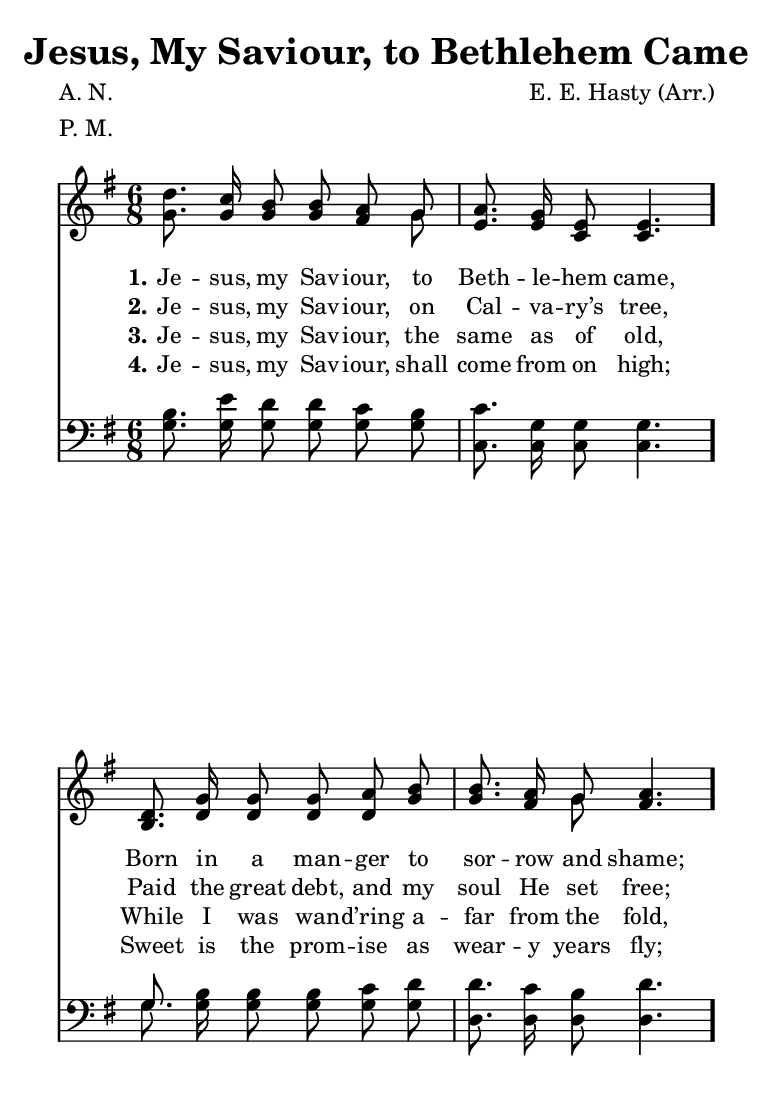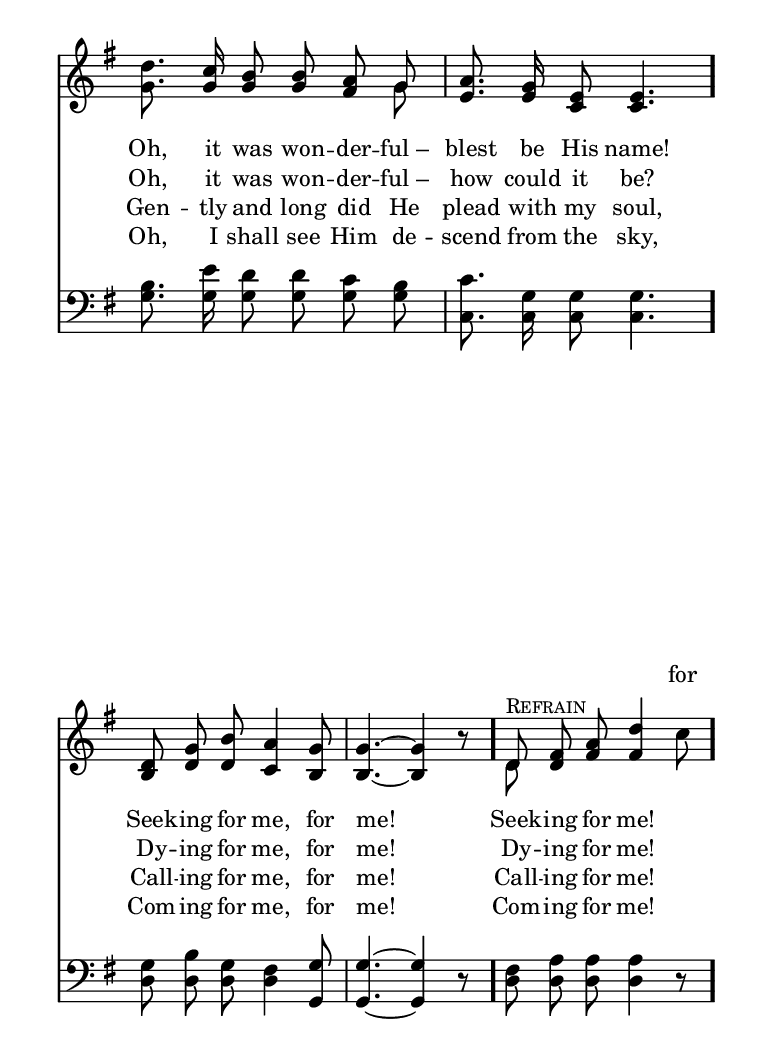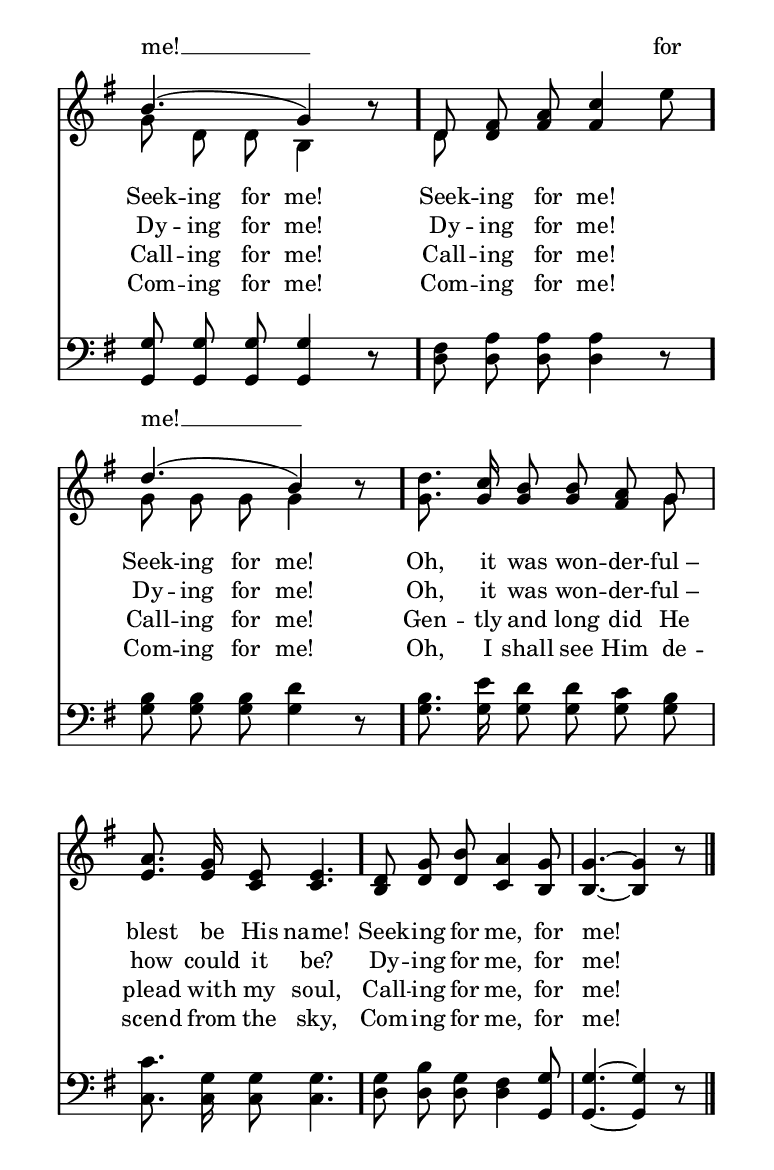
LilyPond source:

\include "common/global.ily"
\paper {
  \include "common/paper.ily"
  ragged-last-bottom = ##t
  systems-per-page = #(cond (is-eogsized 4) (#t #f))
  system-count = #(cond (is-eogsized 5) (#t #f))
}

\header{
  %children
  hymnnumber = "344"
  title = "Jesus, My Saviour, to Bethlehem Came"
  tunename = ""
  meter = "P. M."
  poet = "A. N."
  composer = "E. E. Hasty (Arr.)"
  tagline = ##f
}

global = {
  \include "common/overrides.ily"
  \override Staff.TimeSignature.style = #'numbered
  \time 6/8
  \override Score.MetronomeMark.transparent = ##t % hide all fermata changes too
  \tempo 4=80
  \key g \major
  \autoBeamOff
}

patternA = { c8. c16 c8 c c c | c8. c16 c8 c4. }
patternB = { c8 c c c4 c8 | c4. ~ c4 c8 }

notesSoprano = {
\global
\relative c'' {

  \changePitch \patternA { d c b b a g | a g e e }
  \changePitch \patternA { d g g g a b | b a g a }
  \changePitch \patternA { d c b b a g | a g e e }
  \changePitch \patternB { d g b a g | g g r }

  d8^\markup { \small \caps "Refrain" } fis a d4 c8 | b4.( g4) r8 |
  d8 fis a c4 e8 | d4.( b4) r8 |
  \changePitch \patternA { d c b b a g | a g e e }
  \changePitch \patternB { d g b a g | g g r }

  \bar "|."

}
}

notesAlto = {
\global
\relative e' {

  \changePitch \patternA { g g g g fis g | e e c c }
  \changePitch \patternA { b d d d d g | g fis g fis }
  \changePitch \patternA { g g g g fis g | e e c c }
  \changePitch \patternB { b d d c b | b b r }

  d8 d fis fis4 r8 | g8 d d b4 r8 |
  d8 d fis fis4 r8 | g8 g g g4 r8 |
  \changePitch \patternA { g g g g fis g | e e c c }
  \changePitch \patternB { b d d c b | b b r }

}
}

notesTenor = {
\global
\relative a {

  \changePitch \patternA { b e d d c b | c g g g }
  \changePitch \patternA { g b b b c d | d c b d }
  \changePitch \patternA { b e d d c b | c g g g }
  \changePitch \patternB { g b g fis g | g g r }

  fis8 a a a4 r8 | g8 g g g4 r8 |
  fis8 a a a4 r8 | b8 b b d4 r8
  \changePitch \patternA { b e d d c b | c g g g }
  \changePitch \patternB { g b g fis g | g g r }

}
}

notesBass = {
\global
\relative f {

  \changePitch \patternA { g g g g g g | c, c c c }
  \changePitch \patternA { g' g g g g g | d d d d }
  \changePitch \patternA { g g g g g g | c, c c c }
  \changePitch \patternB { d d d d g, | g g r }

  d'8 d d d4 r8 | g,8 g g g4 r8 |
  d'8 d d d4 r8 | g8 g g g4 r8 |
  \changePitch \patternA { g g g g g g | c, c c c }
  \changePitch \patternB { d d d d g, | g g r }

}
}

wordsA = \lyricmode {
\set stanza = "1."

Je -- sus, my Sav -- iour, to Beth -- le -- hem came, \bar "."
Born in a man -- ger to sor -- row and shame; \bar "."
Oh, it was won -- der -- ful_– blest be His name! \bar "."
Seek -- ing for me, for me! \bar "."
%LYRICS Seek -- ing for me, for me!
%LYRICS Seek -- ing for me, for me!
%{HIDE>%} Seek -- ing for me! \bar "." %{<HIDE%}
%{HIDE>%} Seek -- ing for me! %{<HIDE%} \bar "." \eogbreak
%{HIDE>%} Seek -- ing for me! \bar "." %{<HIDE%}
%{HIDE>%} Seek -- ing for me! %{<HIDE%} \bar "."
Oh, it was won -- der -- ful_– blest be His name! \bar "."
Seek -- ing for me, for me! \bar "."

}

wordsB = \lyricmode {
\set stanza = "2."

Je -- sus, my Sav -- iour, on Cal -- va -- ry’s tree,
Paid the great debt, and my soul He set free;
Oh, it was won -- der -- ful_– how could it be?
Dy -- ing for me, for me!
%LYRICS Dy -- ing for me, for me!
%LYRICS Dy -- ing for me, for me!
%{HIDE>%} Dy -- ing for me! %{<HIDE%}
%{HIDE>%} Dy -- ing for me! %{<HIDE%}
%{HIDE>%} Dy -- ing for me! %{<HIDE%}
%{HIDE>%} Dy -- ing for me! %{<HIDE%}
Oh, it was won -- der -- ful_– how could it be?
Dy -- ing for me, for me!

}

wordsC = \lyricmode {
\set stanza = "3."

Je -- sus, my Sav -- iour, the same as of old,
While I was wan -- d’ring a -- far from the fold,
Gen -- tly and long did He plead with my soul, % original has "Gent -- ly"
Call -- ing for me, for me!
%LYRICS Call -- ing for me, for me!
%LYRICS Call -- ing for me, for me!
%{HIDE>%} Call -- ing for me! %{<HIDE%}
%{HIDE>%} Call -- ing for me! %{<HIDE%}
%{HIDE>%} Call -- ing for me! %{<HIDE%}
%{HIDE>%} Call -- ing for me! %{<HIDE%}
Gen -- tly and long did He plead with my soul,
Call -- ing for me, for me!

}

wordsD = \lyricmode {
\set stanza = "4."

Je -- sus, my Sav -- iour, shall come from on high;
Sweet is the prom -- ise as wear -- y years fly; % original has "pro -- mise" and "wear -- y"
Oh, I shall see Him de -- scend from the sky,
Com -- ing for me, for me!
%LYRICS Com -- ing for me, for me!
%LYRICS Com -- ing for me, for me!
%{HIDE>%} Com -- ing for me! %{<HIDE%}
%{HIDE>%} Com -- ing for me! %{<HIDE%}
%{HIDE>%} Com -- ing for me! %{<HIDE%}
%{HIDE>%} Com -- ing for me! %{<HIDE%}
Oh, I shall see Him de -- scend from the sky,
Com -- ing for me, for me!

}

SopranoRefrainA = \lyricmode {

\repeat unfold 40 { \skip 4 }
for me! __ "" % TODO these empty quotes cause a lyric error but something is necessary to prevent a too-long underline
\repeat unfold 3 { \skip 4 }
for me! __

}

\score {
  \context ChoirStaff <<
    \context Staff = upper <<
      \set Staff.autoBeaming = ##f
      \set ChoirStaff.systemStartDelimiter = #'SystemStartBar
      \set ChoirStaff.printPartCombineTexts = ##f
      \partcombine #'(2 . 11) \notesSoprano \notesAlto
      \context NullVoice = sopranos { \voiceOne << \notesSoprano >> }
      \context NullVoice = altos { \voiceTwo << \notesAlto >> }
      \context Lyrics = one   \lyricsto altos \wordsA
      \context Lyrics = two   \lyricsto altos \wordsB
      \context Lyrics = three \lyricsto altos \wordsC
      \context Lyrics = four  \lyricsto altos \wordsD
    >>
    \new Lyrics \with { alignAboveContext = upper } \lyricsto sopranos \SopranoRefrainA
    \context Staff = men <<
      \set Staff.autoBeaming = ##f
      \clef bass
      \set ChoirStaff.printPartCombineTexts = ##f
      \partcombine #'(2 . 11) \notesTenor \notesBass
    >>
  >>
  \layout {
    \include "common/layout.ily"
  }
  \midi{
    \include "common/midi.ily"
  }
}

\version "2.19.49"  % necessary for upgrading to future LilyPond versions.

% vi:set et ts=2 sw=2 ai nocindent syntax=lilypond:
